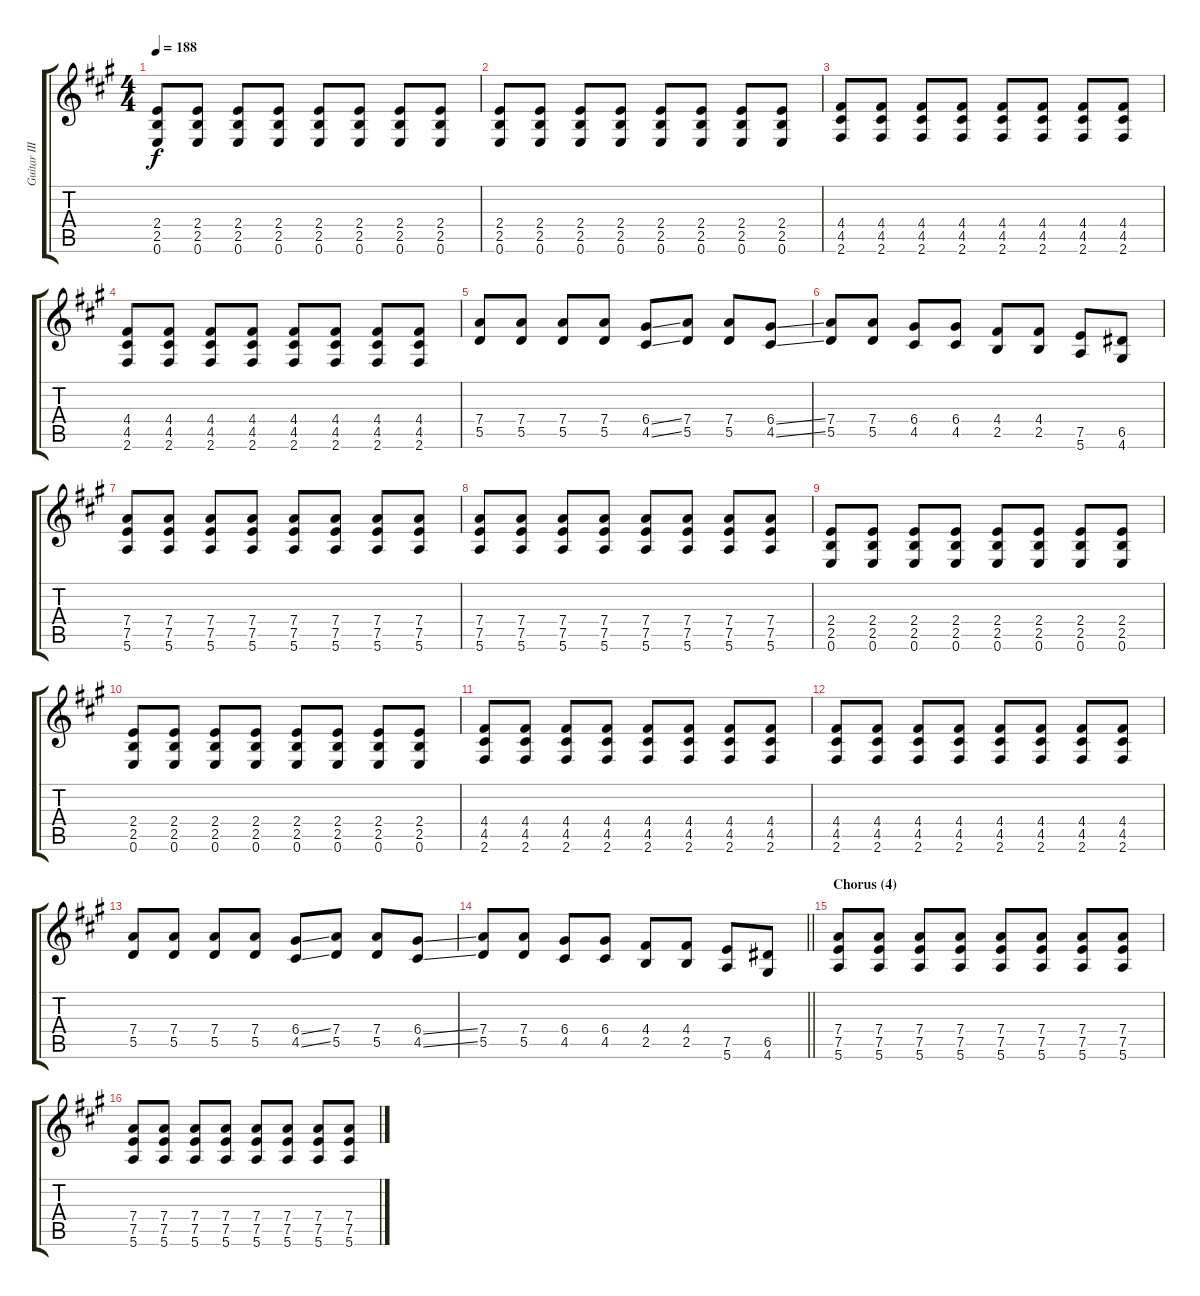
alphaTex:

\track ("Guitar III" "Guitar III") {instrument distortionguitar}
\staff {score tabs}
\tuning (E4 B3 G3 D3 A2 E2) {hide}
\ts (4 4)
\tempo 188
\clef g2
\ks a
(2.4 2.5 0.6).8{dy f} (2.4 2.5 0.6).8 (2.4 2.5 0.6).8 (2.4 2.5 0.6).8 (2.4 2.5 0.6).8 (2.4 2.5 0.6).8 (2.4 2.5 0.6).8 (2.4 2.5 0.6).8 |
(2.4 2.5 0.6).8 (2.4 2.5 0.6).8 (2.4 2.5 0.6).8 (2.4 2.5 0.6).8 (2.4 2.5 0.6).8 (2.4 2.5 0.6).8 (2.4 2.5 0.6).8 (2.4 2.5 0.6).8 |
(4.4 4.5 2.6).8 (4.4 4.5 2.6).8 (4.4 4.5 2.6).8 (4.4 4.5 2.6).8 (4.4 4.5 2.6).8 (4.4 4.5 2.6).8 (4.4 4.5 2.6).8 (4.4 4.5 2.6).8 |
(4.4 4.5 2.6).8 (4.4 4.5 2.6).8 (4.4 4.5 2.6).8 (4.4 4.5 2.6).8 (4.4 4.5 2.6).8 (4.4 4.5 2.6).8 (4.4 4.5 2.6).8 (4.4 4.5 2.6).8 |
(7.4 5.5).8 (7.4 5.5).8 (7.4 5.5).8 (7.4 5.5).8 (6.4{ss} 4.5{ss}).8 (7.4 5.5).8 (7.4 5.5).8 (6.4{ss} 4.5{ss}).8 |
(7.4 5.5).8 (7.4 5.5).8 (6.4 4.5).8 (6.4 4.5).8 (4.4 2.5).8 (4.4 2.5).8 (7.5 5.6).8 (6.5 4.6).8 |
(7.4 7.5 5.6).8 (7.4 7.5 5.6).8 (7.4 7.5 5.6).8 (7.4 7.5 5.6).8 (7.4 7.5 5.6).8 (7.4 7.5 5.6).8 (7.4 7.5 5.6).8 (7.4 7.5 5.6).8 |
(7.4 7.5 5.6).8 (7.4 7.5 5.6).8 (7.4 7.5 5.6).8 (7.4 7.5 5.6).8 (7.4 7.5 5.6).8 (7.4 7.5 5.6).8 (7.4 7.5 5.6).8 (7.4 7.5 5.6).8 |
(2.4 2.5 0.6).8 (2.4 2.5 0.6).8 (2.4 2.5 0.6).8 (2.4 2.5 0.6).8 (2.4 2.5 0.6).8 (2.4 2.5 0.6).8 (2.4 2.5 0.6).8 (2.4 2.5 0.6).8 |
(2.4 2.5 0.6).8 (2.4 2.5 0.6).8 (2.4 2.5 0.6).8 (2.4 2.5 0.6).8 (2.4 2.5 0.6).8 (2.4 2.5 0.6).8 (2.4 2.5 0.6).8 (2.4 2.5 0.6).8 |
(4.4 4.5 2.6).8 (4.4 4.5 2.6).8 (4.4 4.5 2.6).8 (4.4 4.5 2.6).8 (4.4 4.5 2.6).8 (4.4 4.5 2.6).8 (4.4 4.5 2.6).8 (4.4 4.5 2.6).8 |
(4.4 4.5 2.6).8 (4.4 4.5 2.6).8 (4.4 4.5 2.6).8 (4.4 4.5 2.6).8 (4.4 4.5 2.6).8 (4.4 4.5 2.6).8 (4.4 4.5 2.6).8 (4.4 4.5 2.6).8 |
(7.4 5.5).8 (7.4 5.5).8 (7.4 5.5).8 (7.4 5.5).8 (6.4{ss} 4.5{ss}).8 (7.4 5.5).8 (7.4 5.5).8 (6.4{ss} 4.5{ss}).8 |
\barLineRight lightlight
(7.4 5.5).8 (7.4 5.5).8 (6.4 4.5).8 (6.4 4.5).8 (4.4 2.5).8 (4.4 2.5).8 (7.5 5.6).8 (6.5 4.6).8 |
\section ("" "Chorus (4)")
(7.4 7.5 5.6).8 (7.4 7.5 5.6).8 (7.4 7.5 5.6).8 (7.4 7.5 5.6).8 (7.4 7.5 5.6).8 (7.4 7.5 5.6).8 (7.4 7.5 5.6).8 (7.4 7.5 5.6).8 |
(7.4 7.5 5.6).8 (7.4 7.5 5.6).8 (7.4 7.5 5.6).8 (7.4 7.5 5.6).8 (7.4 7.5 5.6).8 (7.4 7.5 5.6).8 (7.4 7.5 5.6).8 (7.4 7.5 5.6).8
